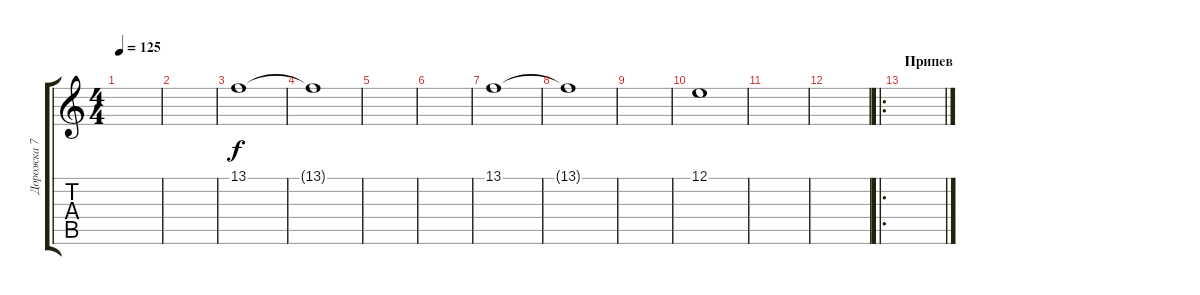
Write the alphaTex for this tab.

\track ("Дорожка 7" "Дорожка 7") {instrument synthstrings1}
\staff {score tabs}
\tuning (E4 B3 G3 D3 A2 E2) {hide}
\ts (4 4)
\tempo 125
\clef g2
\ks c
|
|
13.1.1{volume 0} |
13.1{t}.1 |
|
|
13.1.1{volume 0} |
13.1{t}.1 |
|
12.1.1{volume 8} |
|
|
\ro
\section ("" "Припев")
